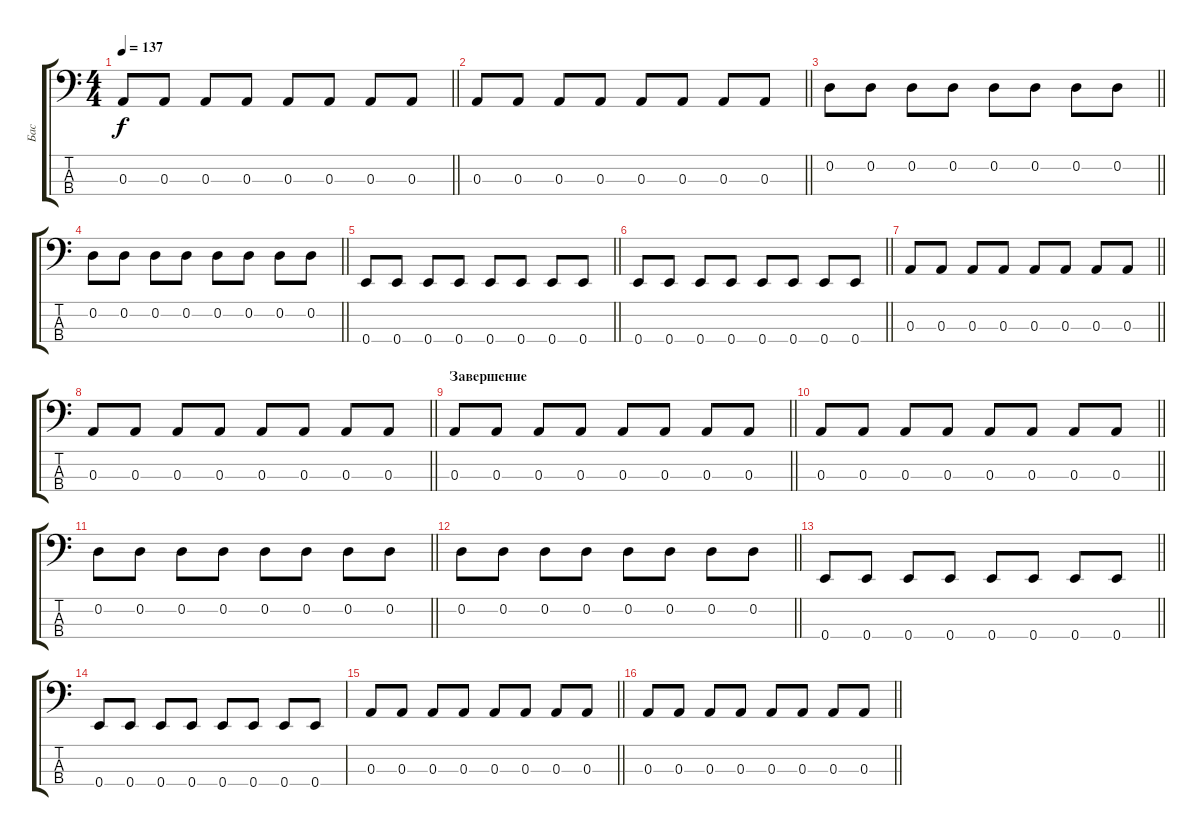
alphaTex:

\track ("Бас" "Бас") {instrument electricbassfinger}
\staff {score tabs}
\tuning (G2 D2 A1 E1) {hide}
\ts (4 4)
\tempo 137
\clef f4
\barLineRight lightlight
\ks c
0.3.8{dy f} 0.3.8 0.3.8 0.3.8 0.3.8 0.3.8 0.3.8 0.3.8 |
\barLineRight lightlight
0.3.8 0.3.8 0.3.8 0.3.8 0.3.8 0.3.8 0.3.8 0.3.8 |
\barLineRight lightlight
0.2.8 0.2.8 0.2.8 0.2.8 0.2.8 0.2.8 0.2.8 0.2.8 |
\barLineRight lightlight
0.2.8 0.2.8 0.2.8 0.2.8 0.2.8 0.2.8 0.2.8 0.2.8 |
\barLineRight lightlight
0.4.8 0.4.8 0.4.8 0.4.8 0.4.8 0.4.8 0.4.8 0.4.8 |
\barLineRight lightlight
0.4.8 0.4.8 0.4.8 0.4.8 0.4.8 0.4.8 0.4.8 0.4.8 |
\barLineRight lightlight
0.3.8 0.3.8 0.3.8 0.3.8 0.3.8 0.3.8 0.3.8 0.3.8 |
\barLineRight lightlight
0.3.8 0.3.8 0.3.8 0.3.8 0.3.8 0.3.8 0.3.8 0.3.8 |
\section ("" "Завершение")
\barLineRight lightlight
0.3.8 0.3.8 0.3.8 0.3.8 0.3.8 0.3.8 0.3.8 0.3.8 |
\barLineRight lightlight
0.3.8 0.3.8 0.3.8 0.3.8 0.3.8 0.3.8 0.3.8 0.3.8 |
\barLineRight lightlight
0.2.8 0.2.8 0.2.8 0.2.8 0.2.8 0.2.8 0.2.8 0.2.8 |
\barLineRight lightlight
0.2.8 0.2.8 0.2.8 0.2.8 0.2.8 0.2.8 0.2.8 0.2.8 |
\barLineRight lightlight
0.4.8 0.4.8 0.4.8 0.4.8 0.4.8 0.4.8 0.4.8 0.4.8 |
0.4.8 0.4.8 0.4.8 0.4.8 0.4.8 0.4.8 0.4.8 0.4.8 |
\barLineRight lightlight
0.3.8 0.3.8 0.3.8 0.3.8 0.3.8 0.3.8 0.3.8 0.3.8 |
\barLineRight lightlight
0.3.8 0.3.8 0.3.8 0.3.8 0.3.8 0.3.8 0.3.8 0.3.8
